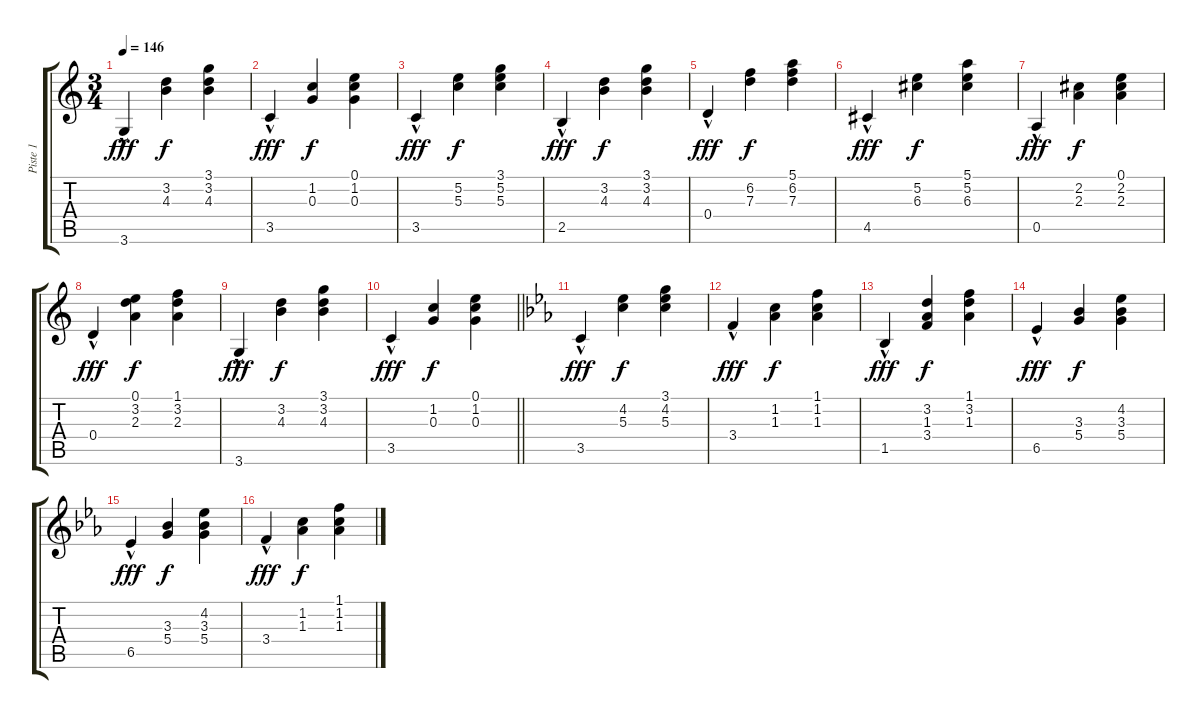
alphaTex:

\track ("Piste 1" "Piste 1") {instrument acousticguitarsteel}
\staff {score tabs}
\tuning (E4 B3 G3 D3 A2 E2) {hide}
\ts (3 4)
\tempo 146
\clef g2
\ks c
3.6{hac}.4{dy fff} (3.2 4.3).4{dy f} (3.1 3.2 4.3).4 |
3.5{hac}.4{dy fff} (1.2 0.3).4{dy f} (0.1 1.2 0.3).4 |
3.5{hac}.4{dy fff} (5.2 5.3).4{dy f} (3.1 5.2 5.3).4 |
2.5{hac}.4{dy fff} (3.2 4.3).4{dy f} (3.1 3.2 4.3).4 |
0.4{hac}.4{dy fff} (6.2 7.3).4{dy f} (5.1 6.2 7.3).4 |
4.5{hac}.4{dy fff} (5.2 6.3).4{dy f} (5.1 5.2 6.3).4 |
0.5{hac}.4{dy fff} (2.2 2.3).4{dy f} (0.1 2.2 2.3).4 |
0.4{hac}.4{dy fff} (0.1 3.2 2.3).4{dy f} (1.1 3.2 2.3).4 |
3.6{hac}.4{dy fff} (3.2 4.3).4{dy f} (3.1 3.2 4.3).4 |
\barLineRight lightlight
3.5{hac}.4{dy fff} (1.2 0.3).4{dy f} (0.1 1.2 0.3).4 |
\ks cminor
3.5{hac}.4{dy fff} (4.2 5.3).4{dy f} (3.1 4.2 5.3).4 |
3.4{hac}.4{dy fff} (1.2 1.3).4{dy f} (1.1 1.2 1.3).4 |
1.5{hac}.4{dy fff} (3.2 1.3 3.4).4{dy f} (1.1 3.2 1.3).4 |
6.5{hac}.4{dy fff} (3.3 5.4).4{dy f} (4.2 3.3 5.4).4 |
6.5{hac}.4{dy fff} (3.3 5.4).4{dy f} (4.2 3.3 5.4).4 |
3.4{hac}.4{dy fff} (1.2 1.3).4{dy f} (1.1 1.2 1.3).4
